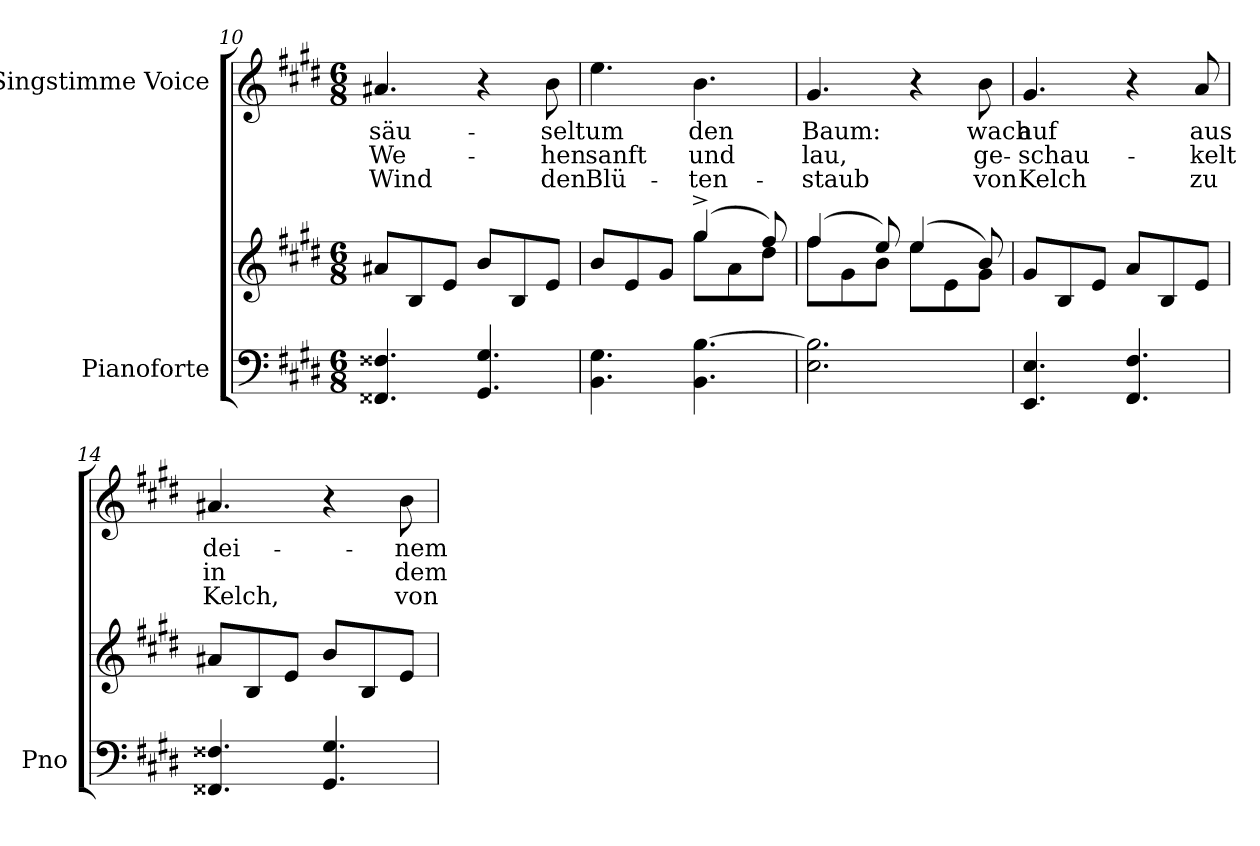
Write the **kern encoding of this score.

**kern	**kern	**kern	**text	**text	**text
*part2	*part2	*part1	*part1	*part1	*part1
*staff3	*staff2	*staff1	*staff1	*staff1	*staff1
*I"Pianoforte	*	*I"Singstimme Voice	*	*	*
*I'Pno	*	*	*	*	*
*clefF4	*clefG2	*clefG2	*	*	*
*k[f#c#g#d#]	*k[f#c#g#d#]	*k[f#c#g#d#]	*	*	*
*M6/8	*M6/8	*M6/8	*	*	*
=10	=10	=10	=10	=10	=10
4.FF##X/ 4.F##X/	8a#X/L	4.a#X/	säu-	We-	Wind
.	8B/	.	.	.	.
.	8e/J	.	.	.	.
4.GG#/ 4.G#/	8b/L	4r	.	.	.
.	8B/	.	.	.	.
.	8e/J	8b\	-selt	-hen	den
=11	=11	=11	=11	=11	=11
*	*^	*	*	*	*
4.BB\ 4.G#\	8b/L	4.ryy	4.ee\	um	sanft	Blü-
.	8e/	.	.	.	.	.
.	8g#/J	.	.	.	.	.
4.BB\ [4.B\	(4gg#^/	8gg#\L	4.b\	den	und	-ten-
.	.	8a\	.	.	.	.
.	8ff#/)	8dd#\J	.	.	.	.
=12	=12	=12	=12	=12	=12	=12
2.E\ 2.B\]	(4ff#/	8ff#\L	4.g#/	Baum:	lau,	-staub
.	.	8g#\	.	.	.	.
.	8ee/)	8b\J	.	.	.	.
.	(4ee/	8ee\L	4r	.	.	.
.	.	8e\	.	.	.	.
.	8b/)	8g#\J	8b\	wach	ge-	von
*	*v	*v	*	*	*	*
=13	=13	=13	=13	=13	=13
4.EE/ 4.E/	8g#/L	4.g#/	auf	-schau-	Kelch
.	8B/	.	.	.	.
.	8e/J	.	.	.	.
4.FF#/ 4.F#/	8a/L	4r	.	.	.
.	8B/	.	.	.	.
.	8e/J	8a/	aus	-kelt	zu
=14	=14	=14	=14	=14	=14
4.FF##X/ 4.F##X/	8a#X/L	4.a#X/	dei-	in	Kelch,
.	8B/	.	.	.	.
.	8e/J	.	.	.	.
4.GG#/ 4.G#/	8b/L	4r	.	.	.
.	8B/	.	.	.	.
.	8e/J	8b\	-nem	dem	von
=	=	=	=	=	=
*-	*-	*-	*-	*-	*-
